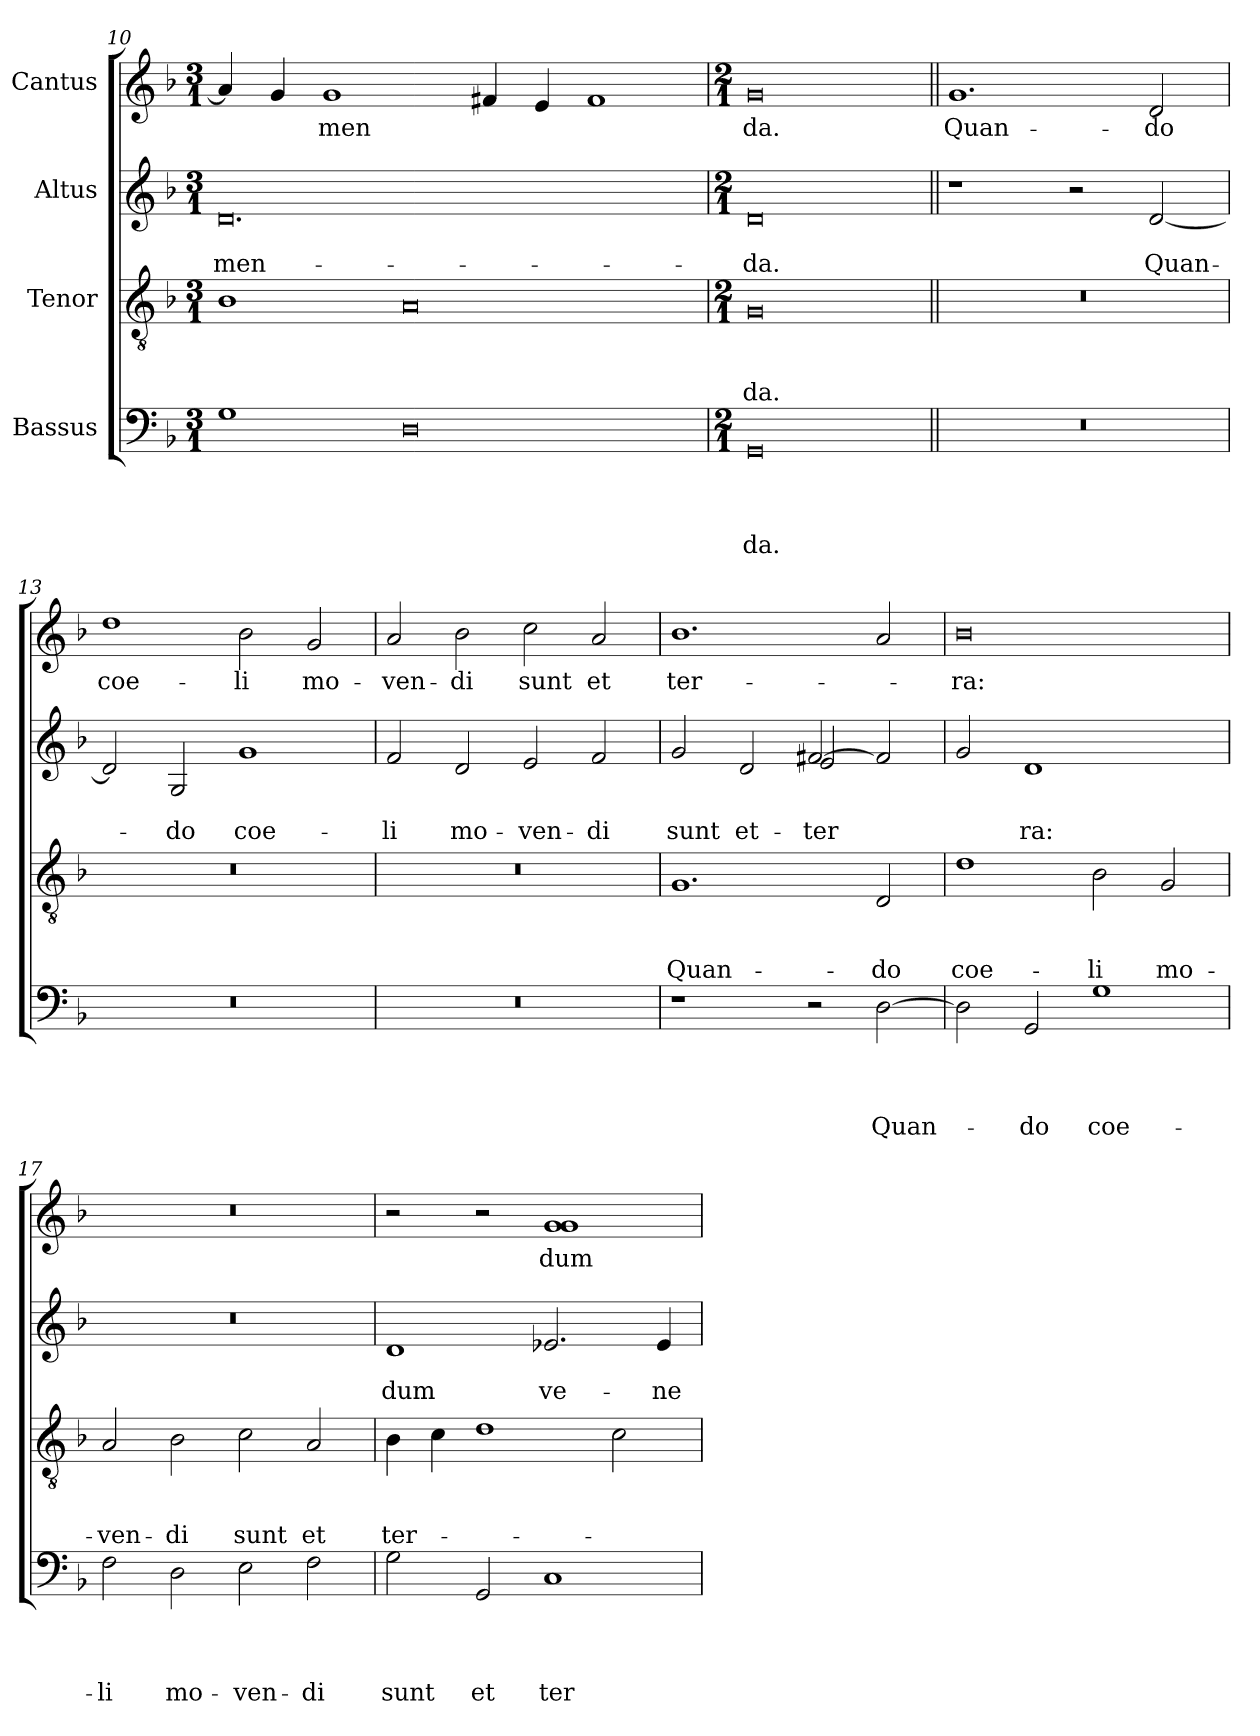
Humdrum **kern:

**kern	**text	**text	**text	**text	**kern	**text	**text	**text	**kern	**text	**text	**kern	**text
*part4	*part4	*part4	*part4	*part4	*part3	*part3	*part3	*part3	*part2	*part2	*part2	*part1	*part1
*staff4	*staff4	*staff4	*staff4	*staff4	*staff3	*staff3	*staff3	*staff3	*staff2	*staff2	*staff2	*staff1	*staff1
*I"Bassus	*	*	*	*	*I"Tenor	*	*	*	*I"Altus	*	*	*I"Cantus	*
!!LO:LB:g=z
*clefF4	*	*	*	*	*clefGv2	*	*	*	*clefG2	*	*	*clefG2	*
*k[b-]	*	*	*	*	*k[b-]	*	*	*	*k[b-]	*	*	*k[b-]	*
*F:	*	*	*	*	*F:	*	*	*	*F:	*	*	*F:	*
*M3/1	*	*	*	*	*M3/1	*	*	*	*M3/1	*	*	*M3/1	*
=10	=10	=10	=10	=10	=10	=10	=10	=10	=10	=10	=10	=10	=10
!	!	!	!	!	!	!	!	!	!	!	!LO:LY:b	!	!
1G	.	.	.	.	1B-	.	.	.	0.d	.	-men-	4a/]	.
.	.	.	.	.	.	.	.	.	.	.	.	4g/	.
!	!	!	!	!	!	!	!	!	!	!	!	!	!LO:LY:b
.	.	.	.	.	.	.	.	.	.	.	.	1g	-men
0D	.	.	.	.	0A	.	.	.	.	.	.	.	.
.	.	.	.	.	.	.	.	.	.	.	.	4f#X/	.
.	.	.	.	.	.	.	.	.	.	.	.	4e/	.
.	.	.	.	.	.	.	.	.	.	.	.	1f#	.
=11	=11	=11	=11	=11	=11	=11	=11	=11	=11	=11	=11	=11	=11
*M2/1	*	*	*	*	*M2/1	*	*	*	*M2/1	*	*	*M2/1	*
!	!	!	!	!LO:LY:b	!	!	!	!LO:LY:b	!	!	!LO:LY:b	!	!LO:LY:b
0GG	.	.	.	-da.	0G	.	.	-da.	0d	.	-da.	0g	da.
=12||	=12||	=12||	=12||	=12||	=12||	=12||	=12||	=12||	=12||	=12||	=12||	=12||	=12||
!	!	!	!	!	!	!	!	!	!	!	!	!	!LO:LY:b
0r	.	.	.	.	0r	.	.	.	1r	.	.	1.g	Quan-
.	.	.	.	.	.	.	.	.	2r	.	.	.	.
!	!	!	!	!	!	!	!	!	!	!	!LO:LY:b	!	!LO:LY:b
.	.	.	.	.	.	.	.	.	[<2d/	.	Quan-	2d/	-do
=13	=13	=13	=13	=13	=13	=13	=13	=13	=13	=13	=13	=13	=13
!	!	!	!	!	!	!	!	!	!	!	!	!	!LO:LY:b
0r	.	.	.	.	0r	.	.	.	2d/]	.	.	1dd	coe-
!	!	!	!	!	!	!	!	!	!	!	!LO:LY:b	!	!
.	.	.	.	.	.	.	.	.	2G/	.	-do	.	.
!	!	!	!	!	!	!	!	!	!	!	!LO:LY:b	!	!LO:LY:b
.	.	.	.	.	.	.	.	.	1g	.	coe-	2b-\	-li
!	!	!	!	!	!	!	!	!	!	!	!	!	!LO:LY:b
.	.	.	.	.	.	.	.	.	.	.	.	2g/	mo-
=14	=14	=14	=14	=14	=14	=14	=14	=14	=14	=14	=14	=14	=14
!	!	!	!	!	!	!	!	!	!	!	!LO:LY:b	!	!LO:LY:b
0r	.	.	.	.	0r	.	.	.	2f/	.	-li	2a/	-ven-
!	!	!	!	!	!	!	!	!	!	!	!LO:LY:b	!	!LO:LY:b
.	.	.	.	.	.	.	.	.	2d/	.	mo-	2b-\	-di
!	!	!	!	!	!	!	!	!	!	!	!LO:LY:b	!	!LO:LY:b
.	.	.	.	.	.	.	.	.	2e/	.	-ven-	2cc\	sunt
!	!	!	!	!	!	!	!	!	!	!	!LO:LY:b	!	!LO:LY:b
.	.	.	.	.	.	.	.	.	2f/	.	-di	2a/	et
!!LO:PB:g=z
=15	=15	=15	=15	=15	=15	=15	=15	=15	=15	=15	=15	=15	=15
!	!	!	!	!	!	!	!	!LO:LY:b	!	!	!LO:LY:b	!	!LO:LY:b
*	*	*	*	*	*	*	*	*	*^	*	*	*	*
1r	.	.	.	.	1.G	.	.	Quan-	2g/	1ryy	.	sunt	1.b-	ter-
!	!	!	!	!	!	!	!	!	!	!	!	!LO:LY:b	!	!
.	.	.	.	.	.	.	.	.	2d/	.	.	et-	.	.
!	!	!	!	!	!	!	!	!	!	!	!	!LO:LY:b	!	!
2r	.	.	.	.	.	.	.	.	[<2f#X/	2e/	.	-ter	.	.
!	!	!	!	!LO:LY:b	!	!	!	!LO:LY:b	!	!	!	!	!	!
[>2D\	.	.	.	Quan-	2D/	.	.	-do	2f#/]	2ryy	.	.	2a/	.
!!LO:LB:g=z
=16	=16	=16	=16	=16	=16	=16	=16	=16	=16	=16	=16	=16	=16	=16
!	!	!	!	!	!	!	!	!LO:LY:b	!	!	!	!	!	!LO:LY:b
*	*	*	*	*	*	*	*	*	*v	*v	*	*	*	*
2D\]	.	.	.	.	1d	.	.	coe-	2g/	.	.	0b-	-ra:
!	!	!	!	!LO:LY:b	!	!	!	!	!	!	!LO:LY:b	!	!
2GG/	.	.	.	-do	.	.	.	.	1d	.	ra:	.	.
!	!	!	!	!LO:LY:b	!	!	!	!LO:LY:b	!	!	!	!	!
1G	.	.	.	coe-	2B-\	.	.	-li	.	.	.	.	.
!	!	!	!	!	!	!	!	!LO:LY:b	!	!	!	!	!
.	.	.	.	.	2G/	.	.	mo-	2ryy	.	.	.	.
=17	=17	=17	=17	=17	=17	=17	=17	=17	=17	=17	=17	=17	=17
!	!	!	!	!LO:LY:b	!	!	!	!LO:LY:b	!	!	!	!	!
2F\	.	.	.	-li	2A/	.	.	-ven-	0r	.	.	0r	.
!	!	!	!	!LO:LY:b	!	!	!	!LO:LY:b	!	!	!	!	!
2D\	.	.	.	mo-	2B-\	.	.	-di	.	.	.	.	.
!	!	!	!	!LO:LY:b	!	!	!	!LO:LY:b	!	!	!	!	!
2E\	.	.	.	-ven-	2c\	.	.	sunt	.	.	.	.	.
!	!	!	!	!LO:LY:b	!	!	!	!LO:LY:b	!	!	!	!	!
2F\	.	.	.	-di	2A/	.	.	et	.	.	.	.	.
=18	=18	=18	=18	=18	=18	=18	=18	=18	=18	=18	=18	=18	=18
!	!	!	!	!LO:LY:b	!	!	!	!LO:LY:b	!	!	!LO:LY:b	!	!
2G\	.	.	.	sunt	4B-\	.	.	ter-	1d	.	dum	2r	.
.	.	.	.	.	4c\	.	.	.	.	.	.	.	.
!	!	!	!	!LO:LY:b	!	!	!	!	!	!	!	!	!
2GG/	.	.	.	et	1d	.	.	.	.	.	.	2r	.
!	!	!	!	!LO:LY:b	!	!	!	!	!	!	!LO:LY:b	!	!LO:LY:b
1C	.	.	.	ter-	.	.	.	.	2.e-X/	.	ve-	1g 1g	dum
.	.	.	.	.	2c\	.	.	.	.	.	.	.	.
!	!	!	!	!	!	!	!	!	!	!	!LO:LY:b	!	!
.	.	.	.	.	.	.	.	.	4e-/	.	-ne-	.	.
=	=	=	=	=	=	=	=	=	=	=	=	=	=
*-	*-	*-	*-	*-	*-	*-	*-	*-	*-	*-	*-	*-	*-
